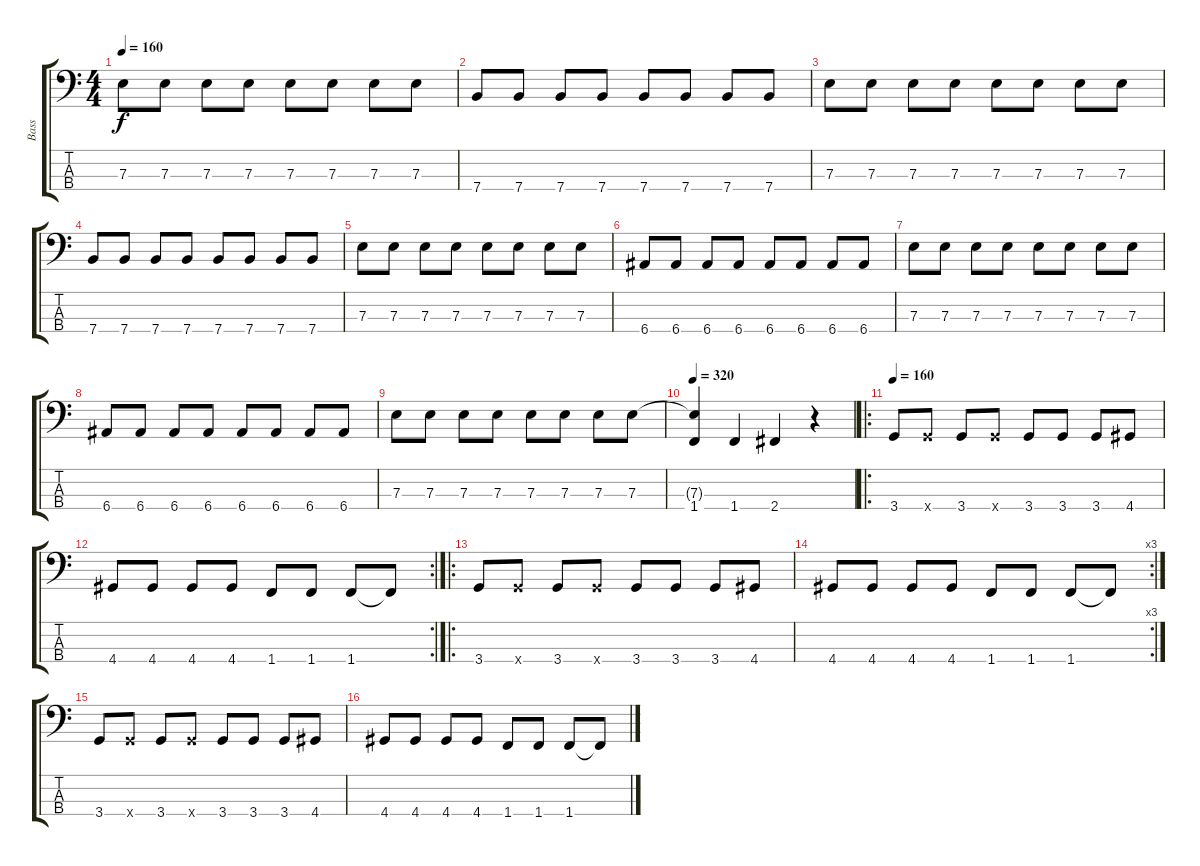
\track ("Bass" "Bass") {instrument electricbassfinger}
\staff {score tabs}
\tuning (G2 D2 A1 E1) {hide}
\ts (4 4)
\tempo 160
\clef f4
\ks c
7.3.8{dy f} 7.3.8 7.3.8 7.3.8 7.3.8 7.3.8 7.3.8 7.3.8 |
7.4.8 7.4.8 7.4.8 7.4.8 7.4.8 7.4.8 7.4.8 7.4.8 |
7.3.8 7.3.8 7.3.8 7.3.8 7.3.8 7.3.8 7.3.8 7.3.8 |
7.4.8 7.4.8 7.4.8 7.4.8 7.4.8 7.4.8 7.4.8 7.4.8 |
7.3.8 7.3.8 7.3.8 7.3.8 7.3.8 7.3.8 7.3.8 7.3.8 |
6.4.8 6.4.8 6.4.8 6.4.8 6.4.8 6.4.8 6.4.8 6.4.8 |
7.3.8 7.3.8 7.3.8 7.3.8 7.3.8 7.3.8 7.3.8 7.3.8 |
6.4.8 6.4.8 6.4.8 6.4.8 6.4.8 6.4.8 6.4.8 6.4.8 |
7.3.8 7.3.8 7.3.8 7.3.8 7.3.8 7.3.8 7.3.8 7.3.8 |
\tempo 320
(7.3{t} 1.4).4 1.4.4 2.4.4 r.4 |
\ro
\tempo 160
3.4.8 3.4{x}.8 3.4.8 3.4{x}.8 3.4.8 3.4.8 3.4.8 4.4.8 |
\rc 2
4.4.8 4.4.8 4.4.8 4.4.8 1.4.8 1.4.8 1.4.8 1.4{t}.8 |
\ro
3.4.8 3.4{x}.8 3.4.8 3.4{x}.8 3.4.8 3.4.8 3.4.8 4.4.8 |
\rc 3
4.4.8 4.4.8 4.4.8 4.4.8 1.4.8 1.4.8 1.4.8 1.4{t}.8 |
3.4.8 3.4{x}.8 3.4.8 3.4{x}.8 3.4.8 3.4.8 3.4.8 4.4.8 |
4.4.8 4.4.8 4.4.8 4.4.8 1.4.8 1.4.8 1.4.8 1.4{t}.8
